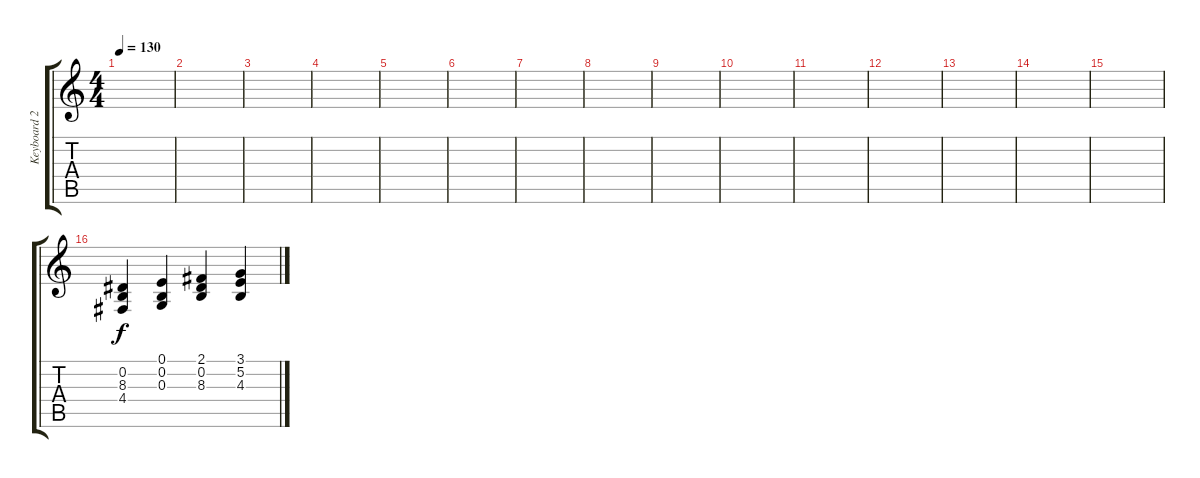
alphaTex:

\track ("Keyboard 2" "Keyboard 2") {instrument churchorgan}
\staff {score tabs}
\tuning (E4 B3 G3 D3 A2 E2) {hide}
\ts (4 4)
\tempo 130
\clef g2
\ks c
|
|
|
|
|
|
|
|
|
|
|
|
|
|
|
(0.2 8.3 4.4).4 (0.1 0.2 0.3).4 (2.1 0.2 8.3).4 (3.1 5.2 4.3).4
